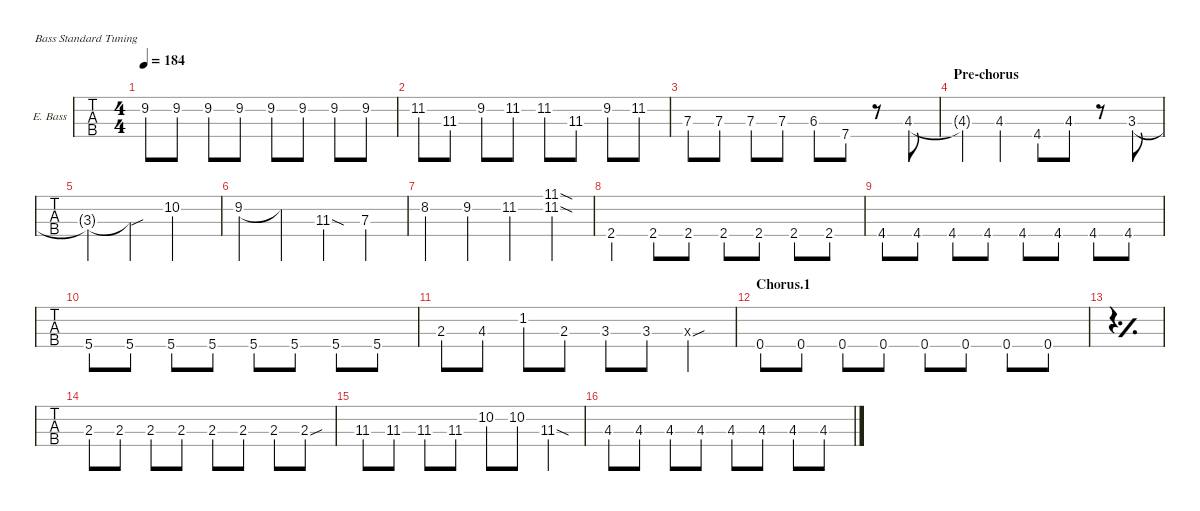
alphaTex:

\defaultSystemsLayout 4
\hideDynamics
\bracketExtendMode nobrackets
\firstSystemTrackNameOrientation horizontal
\track ("Ele. Bass" "E. Bass") {defaultSystemsLayout 4 instrument electricbassfinger}
\staff {tabs}
\tuning (G2 D2 A1 E1)
\ts (4 4)
\tempo 184
\clef f4
\ks e
9.2{acc forcenatural}.8{dy f} 9.2{acc forcenatural}.8 9.2{acc forcenatural}.8 9.2{acc forcenatural}.8 9.2{acc forcenatural}.8 9.2{acc forcenatural}.8 9.2{acc forcenatural}.8 9.2{acc forcenatural}.8 |
11.2{acc #}.8 11.3{acc #}.8 9.2{acc forcenatural}.8 11.2{acc #}.8 11.2{acc #}.8 11.3{acc #}.8 9.2{acc forcenatural}.8 11.2{acc #}.8 |
7.3{acc forcenatural}.8 7.3{acc forcenatural}.8 7.3{acc forcenatural}.8 7.3{acc forcenatural}.8 6.3{acc #}.8 7.4{acc forcenatural}.8 r.8 4.3{acc #}.8 |
\section ("" "Pre-chorus")
4.3{t acc #}.4 4.3{acc #}.4 4.4{acc #}.8 4.3{acc #}.8 r.8 3.3{acc forcenatural}.8 |
3.3{t acc forcenatural}.4 3.3{sou t acc forcenatural}.4 10.2{acc forcenatural}.2 |
9.2{acc forcenatural}.4 9.2{t acc forcenatural}.4 11.3{sod acc #}.4 7.3{acc forcenatural}.4 |
8.2{st acc #}.4 9.2{st acc forcenatural}.4 11.2{st acc #}.4 (11.1{sod acc #} 11.2{sod acc #}).4 |
2.4{acc #}.4 2.4{acc #}.8 2.4{acc #}.8 2.4{acc #}.8 2.4{acc #}.8 2.4{acc #}.8 2.4{acc #}.8 |
4.4{acc #}.8 4.4{acc #}.8 4.4{acc #}.8 4.4{acc #}.8 4.4{acc #}.8 4.4{acc #}.8 4.4{acc #}.8 4.4{acc #}.8 |
5.4{acc forcenatural}.8 5.4{acc forcenatural}.8 5.4{acc forcenatural}.8 5.4{acc forcenatural}.8 5.4{acc forcenatural}.8 5.4{acc forcenatural}.8 5.4{acc forcenatural}.8 5.4{acc forcenatural}.8 |
2.3{acc forcenatural}.8 4.3{acc #}.8 1.2{acc #}.8 2.3{acc forcenatural}.8 3.3{acc #}.8 3.3{acc #}.8 3.3{sou x acc #}.4 |
\section ("" "Chorus.1")
0.4{acc forcenatural}.8 0.4{acc forcenatural}.8 0.4{acc forcenatural}.8 0.4{acc forcenatural}.8 0.4{acc forcenatural}.8 0.4{acc forcenatural}.8 0.4{acc forcenatural}.8 0.4{acc forcenatural}.8 |
\simile simple
|
\simile none
2.3{acc forcenatural}.8 2.3{acc forcenatural}.8 2.3{acc forcenatural}.8 2.3{acc forcenatural}.8 2.3{acc forcenatural}.8 2.3{acc forcenatural}.8 2.3{acc forcenatural}.8 2.3{sou acc forcenatural}.8 |
11.3{acc #}.8 11.3{acc #}.8 11.3{acc #}.8 11.3{acc #}.8 10.2{acc #}.8 10.2{acc #}.8 11.3{sod acc #}.4 |
4.3{acc #}.8 4.3{acc #}.8 4.3{acc #}.8 4.3{acc #}.8 4.3{acc #}.8 4.3{acc #}.8 4.3{acc #}.8 4.3{acc #}.8
